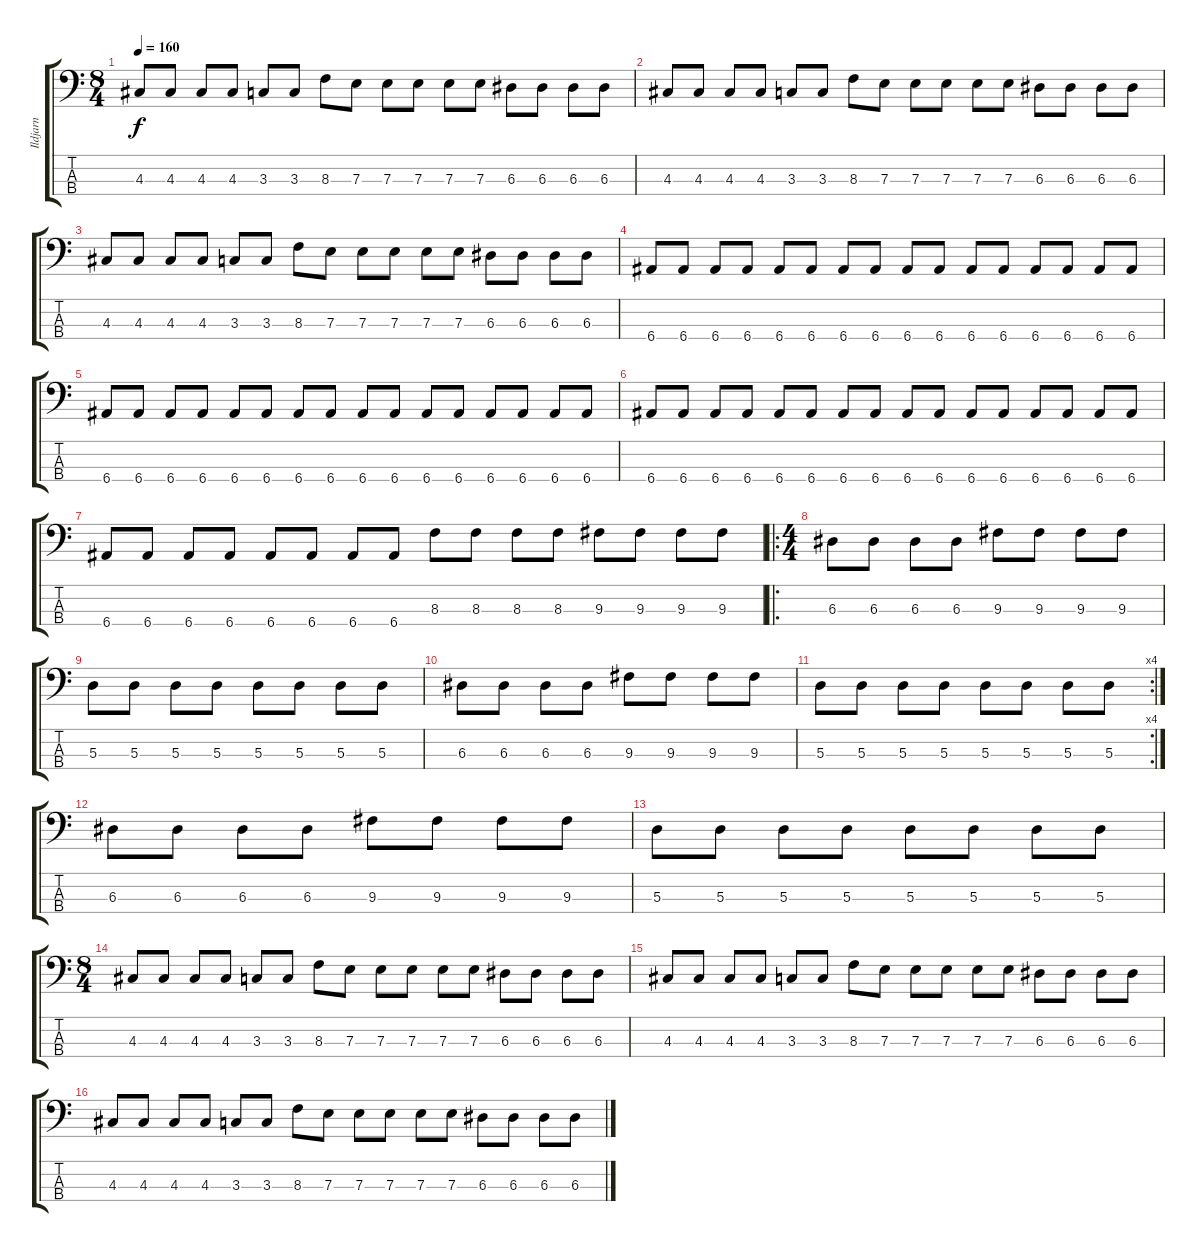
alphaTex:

\track ("Ildjarn" "Ildjarn") {instrument distortionguitar}
\staff {score tabs}
\tuning (G2 D2 A1 E1) {hide}
\ts (8 4)
\tempo 160
\clef f4
\ks c
4.3.8{dy f} 4.3.8 4.3.8 4.3.8 3.3.8 3.3.8 8.3.8 7.3.8 7.3.8 7.3.8 7.3.8 7.3.8 6.3.8 6.3.8 6.3.8 6.3.8 |
4.3.8 4.3.8 4.3.8 4.3.8 3.3.8 3.3.8 8.3.8 7.3.8 7.3.8 7.3.8 7.3.8 7.3.8 6.3.8 6.3.8 6.3.8 6.3.8 |
4.3.8 4.3.8 4.3.8 4.3.8 3.3.8 3.3.8 8.3.8 7.3.8 7.3.8 7.3.8 7.3.8 7.3.8 6.3.8 6.3.8 6.3.8 6.3.8 |
6.4.8{instrument slapbass1} 6.4.8 6.4.8 6.4.8 6.4.8 6.4.8 6.4.8 6.4.8 6.4.8 6.4.8 6.4.8 6.4.8 6.4.8 6.4.8 6.4.8 6.4.8 |
6.4.8{instrument slapbass1} 6.4.8 6.4.8 6.4.8 6.4.8 6.4.8 6.4.8 6.4.8 6.4.8 6.4.8 6.4.8 6.4.8 6.4.8 6.4.8 6.4.8 6.4.8 |
6.4.8{instrument slapbass1} 6.4.8 6.4.8 6.4.8 6.4.8 6.4.8 6.4.8 6.4.8 6.4.8 6.4.8 6.4.8 6.4.8 6.4.8 6.4.8 6.4.8 6.4.8 |
6.4.8 6.4.8 6.4.8 6.4.8 6.4.8 6.4.8 6.4.8 6.4.8 8.3.8 8.3.8 8.3.8 8.3.8 9.3.8 9.3.8 9.3.8 9.3.8 |
\ro
\ts (4 4)
6.3.8 6.3.8 6.3.8 6.3.8 9.3.8 9.3.8 9.3.8 9.3.8 |
5.3.8 5.3.8 5.3.8 5.3.8 5.3.8 5.3.8 5.3.8 5.3.8 |
6.3.8 6.3.8 6.3.8 6.3.8 9.3.8 9.3.8 9.3.8 9.3.8 |
\rc 4
5.3.8 5.3.8 5.3.8 5.3.8 5.3.8 5.3.8 5.3.8 5.3.8 |
6.3.8 6.3.8 6.3.8 6.3.8 9.3.8 9.3.8 9.3.8 9.3.8 |
5.3.8 5.3.8 5.3.8 5.3.8 5.3.8 5.3.8 5.3.8 5.3.8 |
\ts (8 4)
4.3.8 4.3.8 4.3.8 4.3.8 3.3.8 3.3.8 8.3.8 7.3.8 7.3.8 7.3.8 7.3.8 7.3.8 6.3.8 6.3.8 6.3.8 6.3.8 |
4.3.8 4.3.8 4.3.8 4.3.8 3.3.8 3.3.8 8.3.8 7.3.8 7.3.8 7.3.8 7.3.8 7.3.8 6.3.8 6.3.8 6.3.8 6.3.8 |
4.3.8 4.3.8 4.3.8 4.3.8 3.3.8 3.3.8 8.3.8 7.3.8 7.3.8 7.3.8 7.3.8 7.3.8 6.3.8 6.3.8 6.3.8 6.3.8
